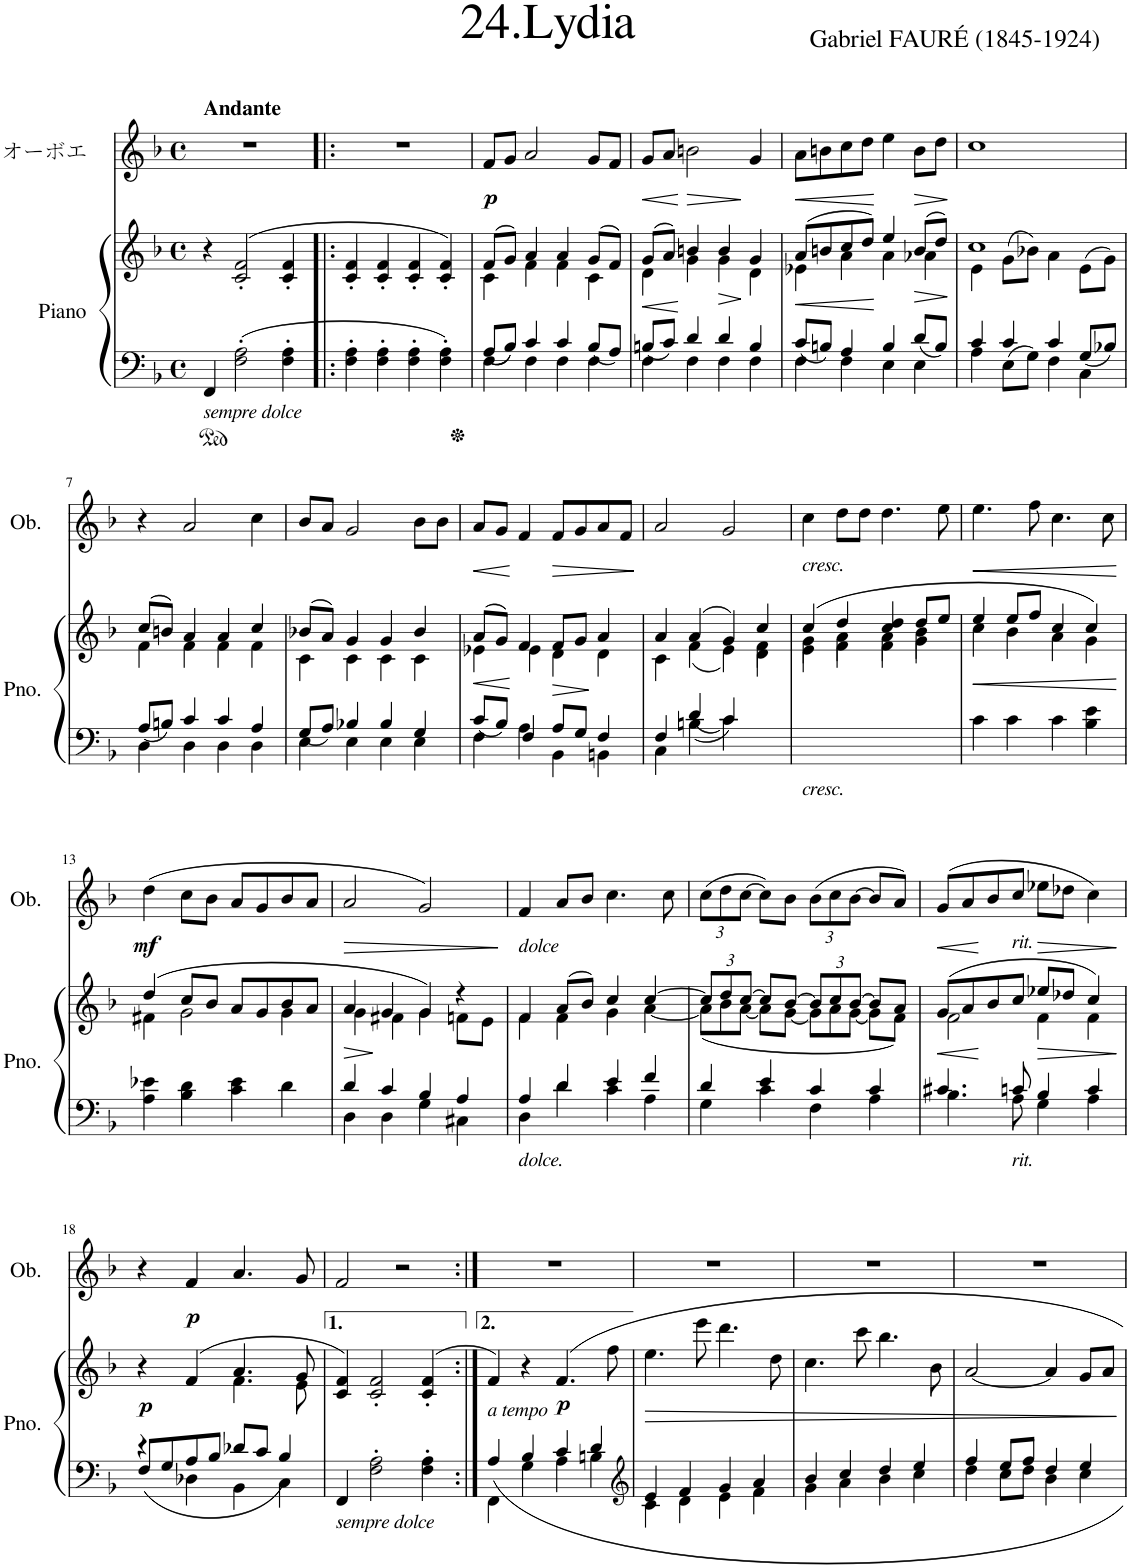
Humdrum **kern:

**kern	**kern	**dynam	**kern	**dynam
*part2	*part2	*part2	*part1	*part1
*staff3	*staff2	*staff2/3	*staff1	*staff1
*I"Piano	*	*	*I"オーボエ	*
*I'Pno.	*	*	*	*
*clefF4	*clefG2	*	*clefG2	*
*k[b-]	*k[b-]	*	*k[b-]	*
*M4/4	*M4/4	*	*M4/4	*
*met(c)	*met(c)	*	*met(c)	*
=1	=1	=1	=1	=1
!	!	!	!LO:TX:a:B:t=Andante	!
!LO:TX:b:i:t=sempre dolce	!	!	!	!
4FF/	4r	.	1r	.
2F\' 2A\'	(>2c/' 2f/'	.	.	.
4F\' 4A\'	4c/' 4f/'	.	.	.
=2!|:	=2!|:	=2!|:	=2!|:	=2!|:
4F\' 4A\'	4c/' 4f/'	.	1r	.
4F\' 4A\'	4c/' 4f/'	.	.	.
4F\' 4A\'	4c/' 4f/'	.	.	.
4F\' 4A\'	4c/' 4f/')	.	.	.
=3	=3	=3	=3	=3
*^	*^	*	*	*
!	!	!	!	!	!	!LO:DY:b
4F\	8A/L	(8f/L	4c\	.	8f/L	p
.	8B-/J	8g/J)	.	.	8g/J	.
4F\	4c/	4a/	4f\	.	2a/	.
4F\	4c/	4a/	4f\	.	.	.
4F\	8B-/L	(8g/L	4c\	.	8g/L	.
.	8A/J	8f/J)	.	.	8f/J	.
=4	=4	=4	=4	=4	=4	=4
!	!	!	!	!LO:HP:b	!	!LO:HP:b
4F\	8Bn/L	(8g/L	4d\	<	8g/L	<
.	8c/J	8a/J)	.	.	8a/J	.
!	!	!	!	!	!	!LO:HP:n=1:b
4F\	4d/	4bn/	4g\	[	2bn\	[ >
!	!	!	!	!LO:HP:b	!	!
4F\	4d/	4b/	4g\	>	.	.
4F\	4B/	4g/	4d\	]	4g/	]
=5	=5	=5	=5	=5	=5	=5
!	!	!	!	!LO:HP:b	!	!LO:HP:b
4F\	8c/L	(8a/L	4e-X\	<	8a\L	<
.	8Bn/J	8bn/	.	.	8bn\	.
4F\	4A/	8cc/	4a\	.	8cc\	.
.	.	8dd/J)	.	.	8dd\J	.
4E\	4B/	4ee/	4a\	[	4ee\	[
!	!	!	!	!LO:HP:b	!	!LO:HP:b
4E\	8d/L	(8b/L	4a-X\	>	8b\L	>
.	8B/J	8dd/J)	.	.	8dd\J	.
*v	*v	*	*	*	*	*
*	*v	*v	*	*	*
.	.	]	.	]
=6	=6	=6	=6	=6
*^	*^	*	*	*
4A\	4c/	1cc	4e\	.	1cc	.
8E\L	4c/	.	(>8g\L	.	.	.
8G\J	.	.	8b-X\J)	.	.	.
4F\	4c/	.	4a\	.	.	.
4C\	8G/L	.	(>8e\L	.	.	.
.	8B-X/J	.	8g\J)	.	.	.
!!LO:LB:g=z
=7	=7	=7	=7	=7	=7	=7
4D\	8A/L	(8cc/L	4f\	.	4r	.
.	8Bn/J	8bn/J)	.	.	.	.
4D\	4c/	4a/	4f\	.	2a/	.
4D\	4c/	4a/	4f\	.	.	.
4D\	4A/	4cc/	4f\	.	4cc\	.
=8	=8	=8	=8	=8	=8	=8
4E\	8G/L	(8b-X/L	4c\	.	8b-/L	.
.	8A/J	8a/J)	.	.	8a/J	.
4E\	4B-X/	4g/	4c\	.	2g/	.
4E\	4B-/	4g/	4c\	.	.	.
4E\	4G/	4b-/	4c\	.	8b-\L	.
.	.	.	.	.	8b-\J	.
=9	=9	=9	=9	=9	=9	=9
!	!	!	!	!LO:HP:b	!	!LO:HP:b
4F\	8c/L	(8a/L	4e-X\	<	8a/L	<
.	8B-/J	8g/J)	.	.	8g/J	.
4F/	4A\	4f/	4e-\	[	4f/	[
!	!	!	!	!LO:HP:b	!	!LO:HP:b
4BB-\	8A/L	8f/L	4d\	>	8f/L	>
.	8G/J	8g/J	.	.	8g/	.
4BBn\	4F/	4a/	4d\	]	8a/	.
.	.	.	.	.	8f/J	.
*v	*v	*	*	*	*	*
*	*v	*v	*	*	*
.	.	.	.	]
=10	=10	=10	=10	=10
*^	*^	*	*	*
*	*	*	*^	*	*	*
4C\	4F/	4a/	4c\	2.ryy	.	2a/	.
4Bn\	4d/	(4a/	(4f\	.	.	.	.
4c/	4c\	4g/)	4e\)	.	.	2g/	.
4ryy	4ryy	4cc/	4f\	4d\	.	.	.
=11	=11	=11	=11	=11	=11	=11	=11
!	!	!	!	!	!	!LO:TX:b:i:t=cresc.	!
!LO:TX:b:i:t=cresc.	!	!	!	!	!	!	!
*v	*v	*	*	*	*	*	*
1ryy	(4cc/	4g\	4e\	.	4cc\	.
.	4dd/	4a\	4f\	.	8dd\L	.
.	.	.	.	.	8dd\J	.
.	4cc/ 4dd/	4a\	4f\	.	4.dd\	.
.	8dd/L	4b-\	4g\	.	.	.
.	8ee/J	.	.	.	8ee\	.
*	*v	*v	*v	*	*	*
=12	=12	=12	=12	=12
!	!	!LO:HP:b	!	!LO:HP:b
*	*^	*	*	*
4c\	4ee/	4cc\	<	4.ee\	<
4c\	8ee/L	4b-\	.	.	.
.	8ff/J	.	.	8ff\	.
4c\	4cc/	4a\	.	4.cc\	.
4B-\ 4e\	4cc/)	4g\	.	.	.
.	.	.	.	8cc\	.
*	*v	*v	*	*	*
.	.	[	.	[
!!LO:LB:g=z
=13	=13	=13	=13	=13
*	*^	*	*	*
!	!	!	!	!	!LO:DY:b
4A\ 4e-X\	(4dd/	4f#X\	.	(4dd\	mf
4B-\ 4d\	8cc/L	2g\	.	8cc\L	.
.	8b-/J	.	.	8b-\J	.
4c\ 4e-\	8a/L	.	.	8a/L	.
.	8g/	.	.	8g/	.
4d\	8b-/	4g\	.	8b-/	.
.	8a/J	.	.	8a/J	.
=14	=14	=14	=14	=14	=14
*^	*	*	*	*	*
!	!	!	!	!LO:HP:b	!	!LO:HP:b
4D\	4d/	4a/	4g\	>	2a/	>
4D\	4c/	4g/	4f#X\	]	.	.
4G\	4B-/	4g/)	4g\	.	2g/)	.
4C#X\	4A/	4r	8fn\L	.	.	.
.	.	.	8e\J	.	.	.
*v	*v	*	*	*	*	*
*	*v	*v	*	*	*
.	.	.	.	]
=15	=15	=15	=15	=15
*^	*^	*	*	*
!	!	!	!	!	!LO:TX:b:i:t=dolce	!
!LO:TX:b:i:t=dolce.	!	!	!	!	!	!
4D\	4A/	4f/	4f\	.	4f/	.
4d\	4d/	(8a/L	4f\	.	8a/L	.
.	.	8b-/J)	.	.	8b-/J	.
4c\	4e/	4cc/	4g\	.	4.cc\	.
4A\	4f/	[4cc/	[4a\	.	.	.
.	.	.	.	.	8cc\	.
=16	=16	=16	=16	=16	=16	=16
*	*	*Xbrackettup	*Xtuplet	*	*Xbrackettup	*
4G\	4d/	12cc/L]	(12a\L]	.	(12cc\L	.
.	.	12dd/	12b-\	.	12dd\	.
.	.	[12cc/J	[12a\J	.	[12cc\J	.
4c\	4e/	8cc/L]	8a\L]	.	8cc\L])	.
.	.	[8b-/J	[8g\J	.	8b-\J	.
*	*	*tuplet	*Xtuplet	*	*	*
4F\	4c/	12b-/L]	12g\L]	.	(12b-\L	.
.	.	12cc/	12a\	.	12cc\	.
.	.	[12b-/J	[12g\J	.	[12b-\J	.
4A\	4c/	8b-/L]	8g\L]	.	8b-/L]	.
.	.	8a/J	8f\J)	.	8a/J)	.
=17	=17	=17	=17	=17	=17	=17
!	!	!	!	!LO:HP:b	!	!LO:HP:b
4.B-\	4.c#X/	(8g/L	2f\	<	(8g/L	<
.	.	8a/	.	.	8a/	.
.	.	8b-/	.	[	8b-/	[
!	!	!	!	!	!LO:TX:b:i:t=rit.	!
!LO:TX:b:i:t=rit.	!	!	!	!	!	!
8A\	8cn/	8cc/J	.	.	8cc/J	.
!	!	!	!	!LO:HP:b	!	!LO:HP:b
4G\	4B-/	8ee-X/L	4f\	>	8ee-X\L	>
.	.	8dd-X/J	.	.	8dd-X\J	.
4A\	4c/	4cc/)	4f\	.	4cc\)	.
*v	*v	*	*	*	*	*
*	*v	*v	*	*	*
.	.	]	.	]
!!LO:LB:g=z
=18	=18	=18	=18	=18
*^	*^	*	*	*
!	!	!	!	!LO:DY:b	!	!
4r	8F/L	4r	2ryy	p	4r	.
.	8G/	.	.	.	.	.
!	!	!	!	!	!	!LO:DY:b
4D-X\	8A/	(4f/	.	.	4f/	p
.	8B-/J	.	.	.	.	.
4BB-\	8d-X/L	4.a/	4.f\	.	4.a/	.
.	8c/J	.	.	.	.	.
4C\	4B-/	.	.	.	.	.
.	.	8g/	8e\	.	8g/	.
*v	*v	*	*	*	*	*
=19	=19	=19	=19	=19	=19
!LO:TX:b:i:t=sempre dolce	!	!	!	!	!
*	*v	*v	*	*	*
4FF/	4c/ 4f/)	.	2f/	.
2F\' 2A\'	2c/' 2f/'	.	.	.
.	.	.	2r	.
4F\' 4A\'	(>4c/' 4f/'	.	.	.
=20:|!	=20:|!	=20:|!	=20:|!	=20:|!
*^	*	*	*	*
!	!	!LO:TX:b:i:t=a tempo	!	!	!
4FF\	4A/	4f/)	.	1r	.
4G\	4B-/	4r	.	.	.
!	!	!	!LO:DY:b	!	!
4A\	4c/	4.f/	p	.	.
4Bn\	4d/	.	.	.	.
.	.	8ff\	.	.	.
=21	=21	=21	=21	=21	=21
*clefG2	*	*	*	*	*
!	!	!	!LO:HP:b	!	!
4c\	4e/	4.ee\	>	1r	.
4d\	4f/	.	.	.	.
.	.	8eee\	.	.	.
4e\	4g/	4.ddd\	.	.	.
4f\	4a/	.	.	.	.
.	.	8dd\	.	.	.
=22	=22	=22	=22	=22	=22
4g\	4b-/	4.cc\	.	1r	.
4a\	4cc/	.	.	.	.
.	.	8ccc\	.	.	.
4b-\	4dd/	4.bb-\	.	.	.
4cc\	4ee/	.	.	.	.
.	.	8b-\	.	.	.
=23	=23	=23	=23	=23	=23
4dd\	4ff/	[2a/	.	1r	.
8cc\L	8ee/L	.	.	.	.
8dd\J	8ff/J	.	.	.	.
4b-\	4dd/	4a/]	.	.	.
4cc\	4ee/	8g/L	.	.	.
.	.	8a/J	.	.	.
*v	*v	*	*	*	*
.	.	]	.	.
=	=	=	=	=
*-	*-	*-	*-	*-
